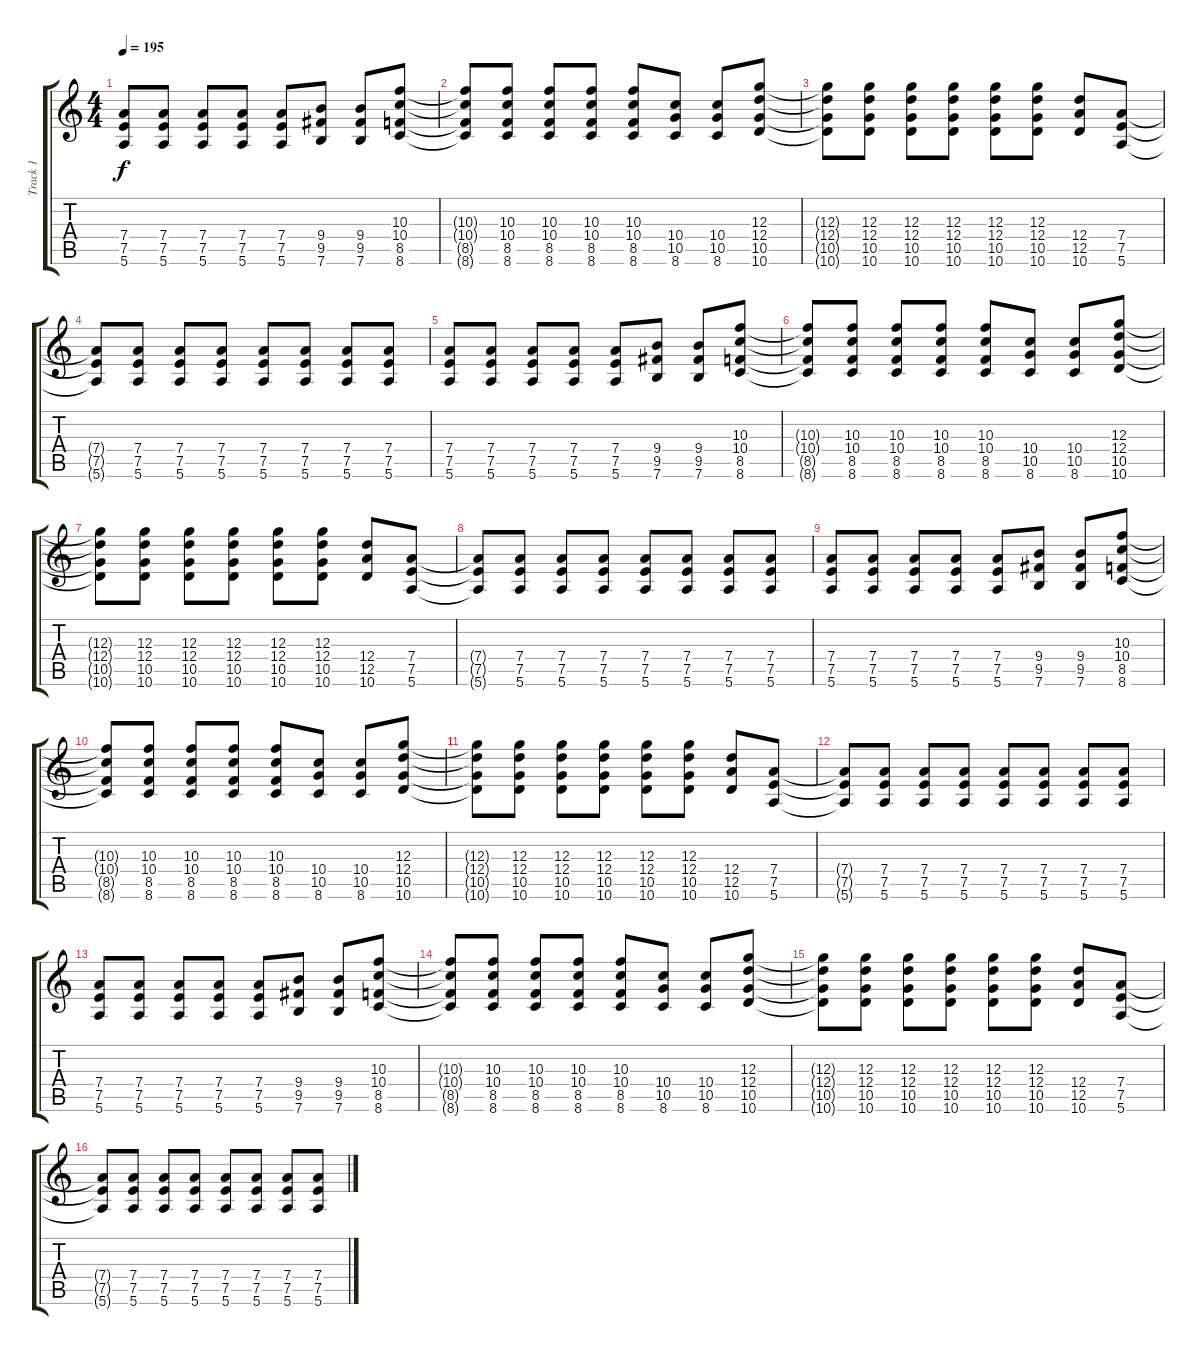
\track ("Track 1" "Track 1") {instrument distortionguitar}
\staff {score tabs}
\tuning (E4 B3 G3 D3 A2 E2) {hide}
\ts (4 4)
\tempo 195
\clef g2
\ks c
(7.4 7.5 5.6).8{dy f} (7.4 7.5 5.6).8 (7.4 7.5 5.6).8 (7.4 7.5 5.6).8 (7.4 7.5 5.6).8 (9.4 9.5 7.6).8 (9.4 9.5 7.6).8 (10.3 10.4 8.5 8.6).8 |
(10.3{t} 10.4{t} 8.5{t} 8.6{t}).8 (10.3 10.4 8.5 8.6).8 (10.3 10.4 8.5 8.6).8 (10.3 10.4 8.5 8.6).8 (10.3 10.4 8.5 8.6).8 (10.4 10.5 8.6).8 (10.4 10.5 8.6).8 (12.3 12.4 10.5 10.6).8 |
(12.3{t} 12.4{t} 10.5{t} 10.6{t}).8 (12.3 12.4 10.5 10.6).8 (12.3 12.4 10.5 10.6).8 (12.3 12.4 10.5 10.6).8 (12.3 12.4 10.5 10.6).8 (12.3 12.4 10.5 10.6).8 (12.4 12.5 10.6).8 (7.4 7.5 5.6).8 |
(7.4{t} 7.5{t} 5.6{t}).8 (7.4 7.5 5.6).8 (7.4 7.5 5.6).8 (7.4 7.5 5.6).8 (7.4 7.5 5.6).8 (7.4 7.5 5.6).8 (7.4 7.5 5.6).8 (7.4 7.5 5.6).8 |
(7.4 7.5 5.6).8 (7.4 7.5 5.6).8 (7.4 7.5 5.6).8 (7.4 7.5 5.6).8 (7.4 7.5 5.6).8 (9.4 9.5 7.6).8 (9.4 9.5 7.6).8 (10.3 10.4 8.5 8.6).8 |
(10.3{t} 10.4{t} 8.5{t} 8.6{t}).8 (10.3 10.4 8.5 8.6).8 (10.3 10.4 8.5 8.6).8 (10.3 10.4 8.5 8.6).8 (10.3 10.4 8.5 8.6).8 (10.4 10.5 8.6).8 (10.4 10.5 8.6).8 (12.3 12.4 10.5 10.6).8 |
(12.3{t} 12.4{t} 10.5{t} 10.6{t}).8 (12.3 12.4 10.5 10.6).8 (12.3 12.4 10.5 10.6).8 (12.3 12.4 10.5 10.6).8 (12.3 12.4 10.5 10.6).8 (12.3 12.4 10.5 10.6).8 (12.4 12.5 10.6).8 (7.4 7.5 5.6).8 |
(7.4{t} 7.5{t} 5.6{t}).8 (7.4 7.5 5.6).8 (7.4 7.5 5.6).8 (7.4 7.5 5.6).8 (7.4 7.5 5.6).8 (7.4 7.5 5.6).8 (7.4 7.5 5.6).8 (7.4 7.5 5.6).8 |
(7.4 7.5 5.6).8 (7.4 7.5 5.6).8 (7.4 7.5 5.6).8 (7.4 7.5 5.6).8 (7.4 7.5 5.6).8 (9.4 9.5 7.6).8 (9.4 9.5 7.6).8 (10.3 10.4 8.5 8.6).8 |
(10.3{t} 10.4{t} 8.5{t} 8.6{t}).8 (10.3 10.4 8.5 8.6).8 (10.3 10.4 8.5 8.6).8 (10.3 10.4 8.5 8.6).8 (10.3 10.4 8.5 8.6).8 (10.4 10.5 8.6).8 (10.4 10.5 8.6).8 (12.3 12.4 10.5 10.6).8 |
(12.3{t} 12.4{t} 10.5{t} 10.6{t}).8 (12.3 12.4 10.5 10.6).8 (12.3 12.4 10.5 10.6).8 (12.3 12.4 10.5 10.6).8 (12.3 12.4 10.5 10.6).8 (12.3 12.4 10.5 10.6).8 (12.4 12.5 10.6).8 (7.4 7.5 5.6).8 |
(7.4{t} 7.5{t} 5.6{t}).8 (7.4 7.5 5.6).8 (7.4 7.5 5.6).8 (7.4 7.5 5.6).8 (7.4 7.5 5.6).8 (7.4 7.5 5.6).8 (7.4 7.5 5.6).8 (7.4 7.5 5.6).8 |
(7.4 7.5 5.6).8 (7.4 7.5 5.6).8 (7.4 7.5 5.6).8 (7.4 7.5 5.6).8 (7.4 7.5 5.6).8 (9.4 9.5 7.6).8 (9.4 9.5 7.6).8 (10.3 10.4 8.5 8.6).8 |
(10.3{t} 10.4{t} 8.5{t} 8.6{t}).8 (10.3 10.4 8.5 8.6).8 (10.3 10.4 8.5 8.6).8 (10.3 10.4 8.5 8.6).8 (10.3 10.4 8.5 8.6).8 (10.4 10.5 8.6).8 (10.4 10.5 8.6).8 (12.3 12.4 10.5 10.6).8 |
(12.3{t} 12.4{t} 10.5{t} 10.6{t}).8 (12.3 12.4 10.5 10.6).8 (12.3 12.4 10.5 10.6).8 (12.3 12.4 10.5 10.6).8 (12.3 12.4 10.5 10.6).8 (12.3 12.4 10.5 10.6).8 (12.4 12.5 10.6).8 (7.4 7.5 5.6).8 |
(7.4{t} 7.5{t} 5.6{t}).8 (7.4 7.5 5.6).8 (7.4 7.5 5.6).8 (7.4 7.5 5.6).8 (7.4 7.5 5.6).8 (7.4 7.5 5.6).8 (7.4 7.5 5.6).8 (7.4 7.5 5.6).8
